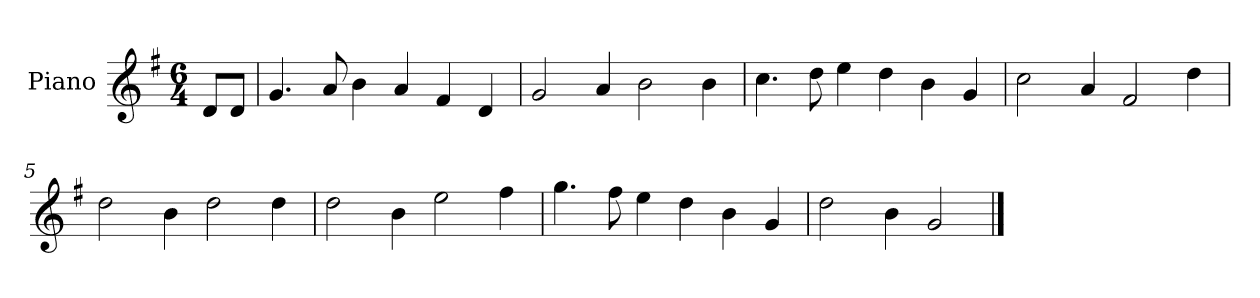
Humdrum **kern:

**kern
*part1
*staff1
*I"Piano
*I'Pno.
*clefG2
*k[f#]
*M6/4
=
8d/L
8d/J
=1
4.g/
8a/
4b\
4a/
4f#/
4d/
=2
2g/
4a/
2b\
4b\
=3
4.cc\
8dd\
4ee\
4dd\
4b\
4g/
=4
2cc\
4a/
2f#/
4dd\
=5
2dd\
4b\
2dd\
4dd\
=6
2dd\
4b\
2ee\
4ff#\
=7
4.gg\
8ff#\
4ee\
4dd\
4b\
4g/
=8
2dd\
4b\
2g/
==
*-
